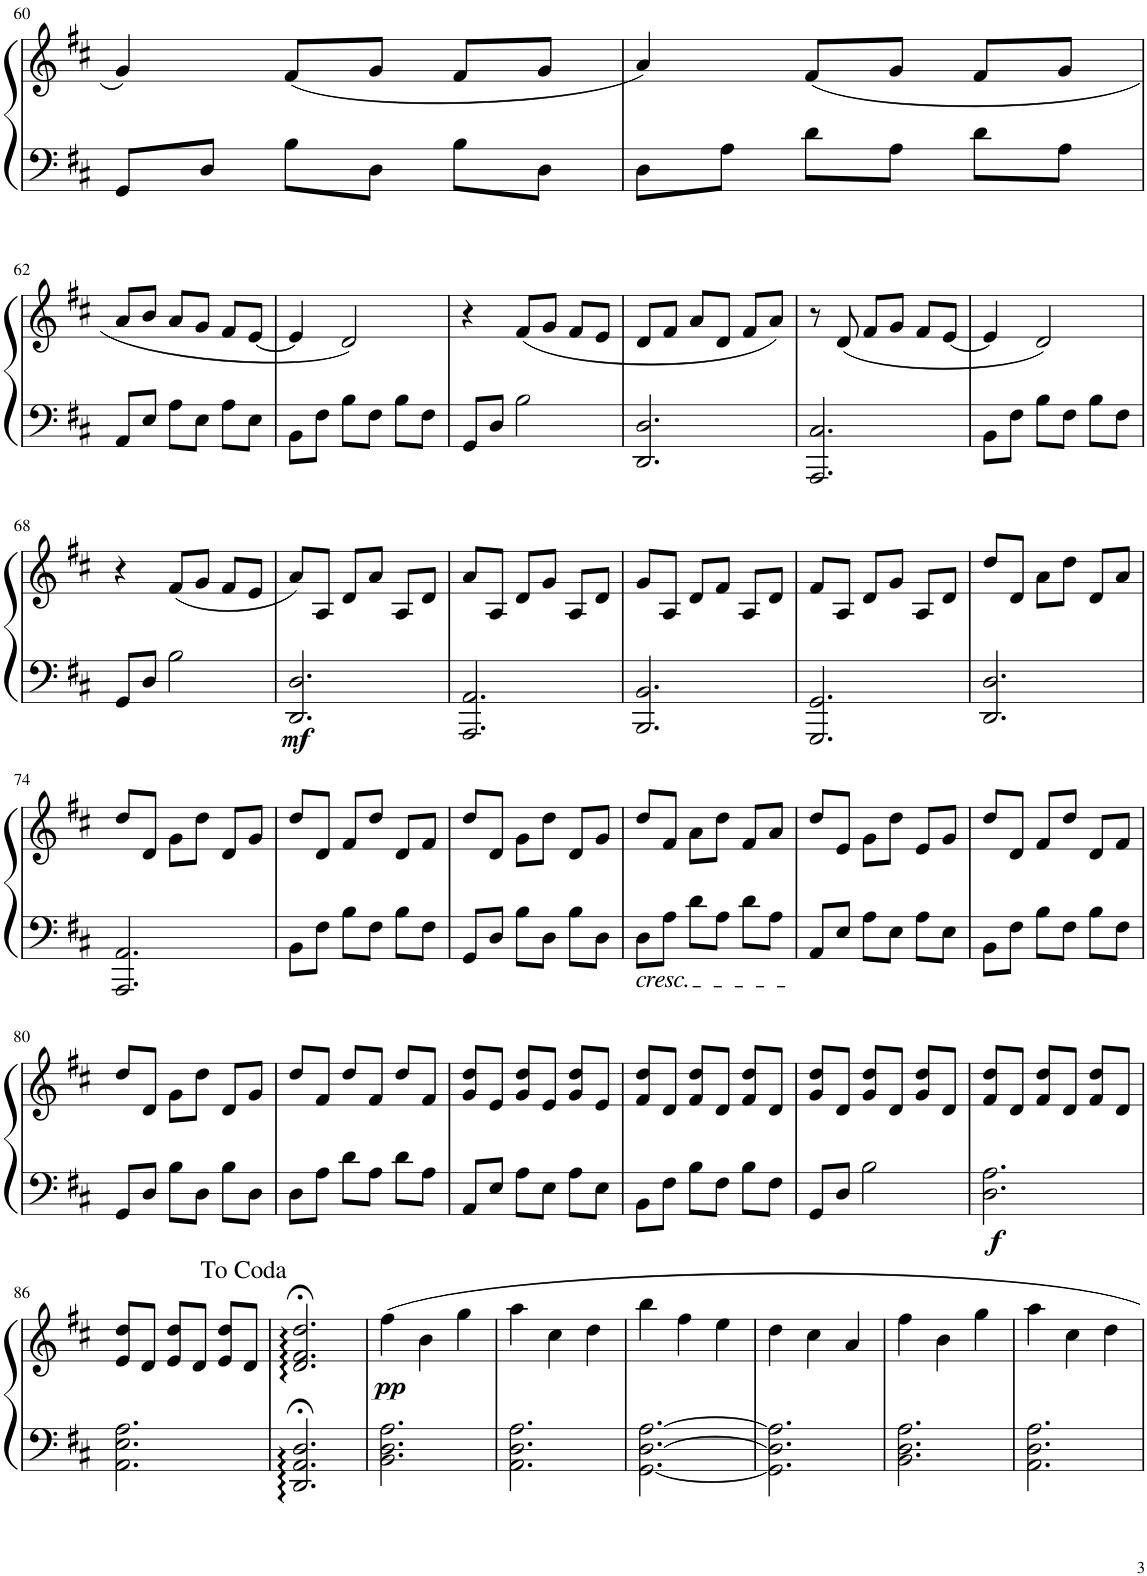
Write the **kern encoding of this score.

**kern	**kern	**dynam
*part1	*part1	*part1
*staff2	*staff1	*staff1/2
*I"Piano	*	*
*I'Pno.	*	*
!!LO:PB:g=z
*clefF4	*clefG2	*
*k[f#c#]	*k[f#c#]	*
*M3/4	*M3/4	*
=60	=60	=60
8GG/L	4g/	.
8D/J	.	.
8B\L	(8f#/L	.
8D\J	8g/J	.
8B\L	8f#/L	.
8D\J	8g/J	.
=61	=61	=61
8D\L	4a/)	.
8A\J	.	.
8d\L	(8f#/L	.
8A\J	8g/J	.
8d\L	8f#/L	.
8A\J	8g/J	.
!!LO:LB:g=z
=62	=62	=62
8AA/L	8a/L	.
8E/J	8b/J	.
8A\L	8a/L	.
8E\J	8g/J	.
8A\L	8f#/L	.
8E\J	[8e/J	.
=63	=63	=63
8BB\L	4e/]	.
8F#\J	.	.
8B\L	2d/)	.
8F#\J	.	.
8B\L	.	.
8F#\J	.	.
=64	=64	=64
8GG/L	4r	.
8D/J	.	.
2B\	(8f#/L	.
.	8g/J	.
.	8f#/L	.
.	8e/J	.
=65	=65	=65
2.DD/ 2.D/	8d/L	.
.	8f#/J	.
.	8a/L	.
.	8d/J	.
.	8f#/L	.
.	8a/J)	.
=66	=66	=66
2.AAA/ 2.C#/	8r	.
.	(8d/	.
.	8f#/L	.
.	8g/J	.
.	8f#/L	.
.	[8e/J	.
=67	=67	=67
8BB\L	4e/]	.
8F#\J	.	.
8B\L	2d/)	.
8F#\J	.	.
8B\L	.	.
8F#\J	.	.
!!LO:LB:g=z
=68	=68	=68
8GG/L	4r	.
8D/J	.	.
2B\	(8f#/L	.
.	8g/J	.
.	8f#/L	.
.	8e/J	.
=69	=69	=69
!	!	!LO:DY:b=2
2.DD/ 2.D/	8a/L)	mf
.	8A/J	.
.	8d/L	.
.	8a/J	.
.	8A/L	.
.	8d/J	.
=70	=70	=70
2.AAA/ 2.AA/	8a/L	.
.	8A/J	.
.	8d/L	.
.	8g/J	.
.	8A/L	.
.	8d/J	.
=71	=71	=71
2.BBB/ 2.BB/	8g/L	.
.	8A/J	.
.	8d/L	.
.	8f#/J	.
.	8A/L	.
.	8d/J	.
=72	=72	=72
2.GGG/ 2.GG/	8f#/L	.
.	8A/J	.
.	8d/L	.
.	8g/J	.
.	8A/L	.
.	8d/J	.
=73	=73	=73
2.DD/ 2.D/	8dd/L	.
.	8d/J	.
.	8a\L	.
.	8dd\J	.
.	8d/L	.
.	8a/J	.
!!LO:LB:g=z
=74	=74	=74
2.AAA/ 2.AA/	8dd/L	.
.	8d/J	.
.	8g\L	.
.	8dd\J	.
.	8d/L	.
.	8g/J	.
=75	=75	=75
8BB\L	8dd/L	.
8F#\J	8d/J	.
8B\L	8f#/L	.
8F#\J	8dd/J	.
8B\L	8d/L	.
8F#\J	8f#/J	.
=76	=76	=76
8GG/L	8dd/L	.
8D/J	8d/J	.
8B\L	8g\L	.
8D\J	8dd\J	.
8B\L	8d/L	.
8D\J	8g/J	.
=77	=77	=77
!LO:TX:b:i:t=cresc.	!	!
8D\L	8dd/L	.
8A\J	8f#/J	.
8d\L	8a\L	.
8A\J	8dd\J	.
8d\L	8f#/L	.
8A\J	8a/J	.
=78	=78	=78
8AA/L	8dd/L	.
8E/J	8e/J	.
8A\L	8g\L	.
8E\J	8dd\J	.
8A\L	8e/L	.
8E\J	8g/J	.
=79	=79	=79
8BB\L	8dd/L	.
8F#\J	8d/J	.
8B\L	8f#/L	.
8F#\J	8dd/J	.
8B\L	8d/L	.
8F#\J	8f#/J	.
!!LO:LB:g=z
=80	=80	=80
8GG/L	8dd/L	.
8D/J	8d/J	.
8B\L	8g\L	.
8D\J	8dd\J	.
8B\L	8d/L	.
8D\J	8g/J	.
=81	=81	=81
8D\L	8dd/L	.
8A\J	8f#/J	.
8d\L	8dd/L	.
8A\J	8f#/J	.
8d\L	8dd/L	.
8A\J	8f#/J	.
=82	=82	=82
8AA/L	8g/ 8dd/L	.
8E/J	8e/J	.
8A\L	8g/ 8dd/L	.
8E\J	8e/J	.
8A\L	8g/ 8dd/L	.
8E\J	8e/J	.
=83	=83	=83
8BB\L	8f#/ 8dd/L	.
8F#\J	8d/J	.
8B\L	8f#/ 8dd/L	.
8F#\J	8d/J	.
8B\L	8f#/ 8dd/L	.
8F#\J	8d/J	.
=84	=84	=84
8GG/L	8g/ 8dd/L	.
8D/J	8d/J	.
2B\	8g/ 8dd/L	.
.	8d/J	.
.	8g/ 8dd/L	.
.	8d/J	.
=85	=85	=85
!	!	!LO:DY:b=2
2.D\ 2.A\	8f#/ 8dd/L	f
.	8d/J	.
.	8f#/ 8dd/L	.
.	8d/J	.
.	8f#/ 8dd/L	.
.	8d/J	.
!!LO:LB:g=z
=86	=86	=86
2.AA\ 2.E\ 2.A\	8e/ 8dd/L	.
.	8d/J	.
.	8e/ 8dd/L	.
.	8d/J	.
.	8e/ 8dd/L	.
.	8d/J	.
=87	=87	=87
2.DD/;< 2.AA/;< 2.D/;<	2.d/;< 2.f#/;< 2.dd/;<	.
=88	=88	=88
!	!	!LO:DY:b
2.BB\ 2.D\ 2.A\	4ff#\	pp
.	4b\	.
.	4gg\	.
=89	=89	=89
2.AA\ 2.D\ 2.A\	4aa\	.
.	4cc#\	.
.	4dd\	.
=90	=90	=90
[2.GG\ [2.D\ [2.A\	4bb\	.
.	4ff#\	.
.	4ee\	.
=91	=91	=91
2.GG\] 2.D\] 2.A\]	4dd\	.
.	4cc#\	.
.	4a/	.
=92	=92	=92
2.BB\ 2.D\ 2.A\	4ff#\	.
.	4b\	.
.	4gg\	.
=93	=93	=93
2.AA\ 2.D\ 2.A\	4aa\	.
.	4cc#\	.
.	4dd\	.
=	=	=
*-	*-	*-
